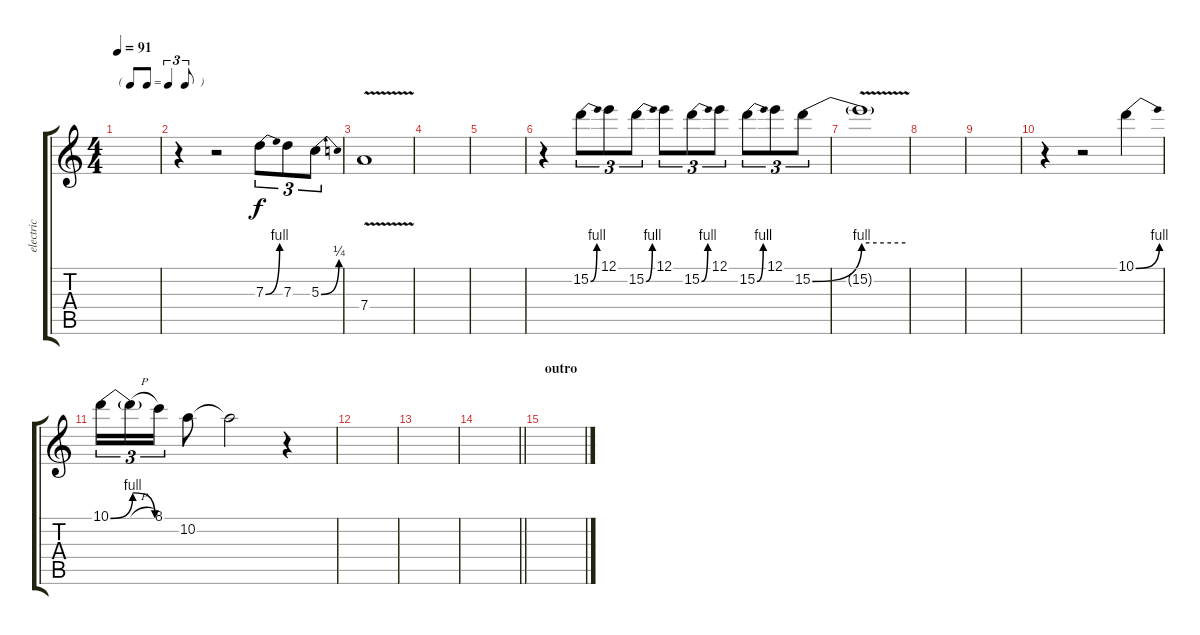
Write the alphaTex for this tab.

\track ("electric" "electric") {instrument overdrivenguitar}
\staff {score tabs}
\tuning (E4 B3 G3 D3 A2 E2) {hide}
\ts (4 4)
\tf triplet8th
\tempo 91
\clef g2
\ks c
|
r.4 r.2 7.3{be (bend 0 0 60 4)}.8{tu (3 2)} 7.3.8{tu (3 2)} 5.3{be (bend 0 0 60 1)}.8{tu (3 2)} |
7.4{v}.1 |
|
|
r.4 15.2{be (bend 0 0 60 4)}.8{tu (3 2)} 12.1.8{tu (3 2)} 15.2{be (bend 0 0 60 4)}.8{tu (3 2)} 12.1.8{tu (3 2)} 15.2{be (bend 0 0 60 4)}.8{tu (3 2)} 12.1.8{tu (3 2)} 15.2{be (bend 0 0 60 4)}.8{tu (3 2)} 12.1.8{tu (3 2)} 15.2{be (bend 0 0 60 4)}.8{tu (3 2)} |
15.2{be (hold 0 4 60 4) v t}.1 |
|
|
r.4 r.2 10.1{be (bend 0 0 60 4)}.4 |
10.1{be (bendrelease 0 0 23 4 37 4 60 0)}.16{tu (3 2)} 10.1{h t}.16{tu (3 2)} 8.1.16{tu (3 2)} 10.2.8 10.2{t}.2 r.4 |
|
|
\barLineRight lightlight
|
\section ("" "outro")
